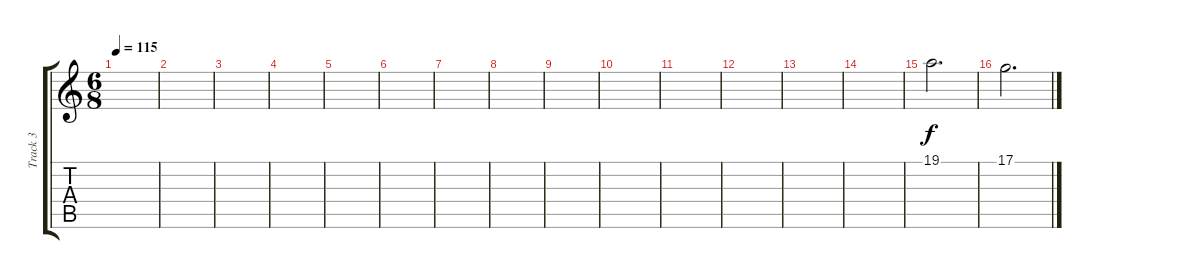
\track ("Track 3" "Track 3") {instrument flute}
\staff {score tabs}
\tuning (D4 A3 G3 D3 A2 D2) {hide}
\ts (6 8)
\tempo 115
\clef g2
\ks c
|
|
|
|
|
|
|
|
|
|
|
|
|
|
19.1.2{d} |
17.1.2{d}
